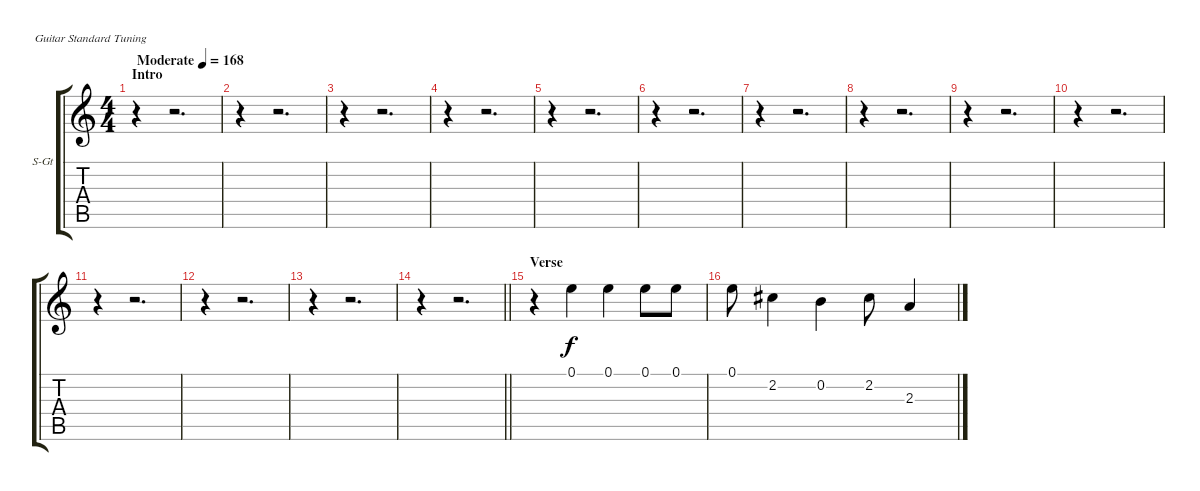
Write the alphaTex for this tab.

\bracketExtendMode groupsimilarinstruments
\firstSystemTrackNameOrientation horizontal
\otherSystemsTrackNameOrientation horizontal
\track ("Tom" "S-Gt") {instrument tenorsax}
\staff {score tabs}
\tuning (E4 B3 G3 D3 A2 E2)
\displaytranspose 12
\ts (4 4)
\beaming (8 2 2 2 2)
\section ("" "Intro")
\tempo (168 "Moderate")
\clef g2
\ks c
r.4{dy f instrument tenorsax} r.2{d} |
r.4 r.2{d} |
r.4 r.2{d} |
r.4 r.2{d} |
r.4 r.2{d} |
r.4 r.2{d} |
r.4 r.2{d} |
r.4 r.2{d} |
r.4 r.2{d} |
r.4 r.2{d} |
r.4 r.2{d} |
r.4 r.2{d} |
r.4 r.2{d} |
\barLineRight lightlight
r.4 r.2{d} |
\section ("" "Verse")
r.4 0.1.4 0.1.4 0.1.8 0.1.8 |
0.1.8 2.2.4 0.2.4 2.2.8 2.3.4
